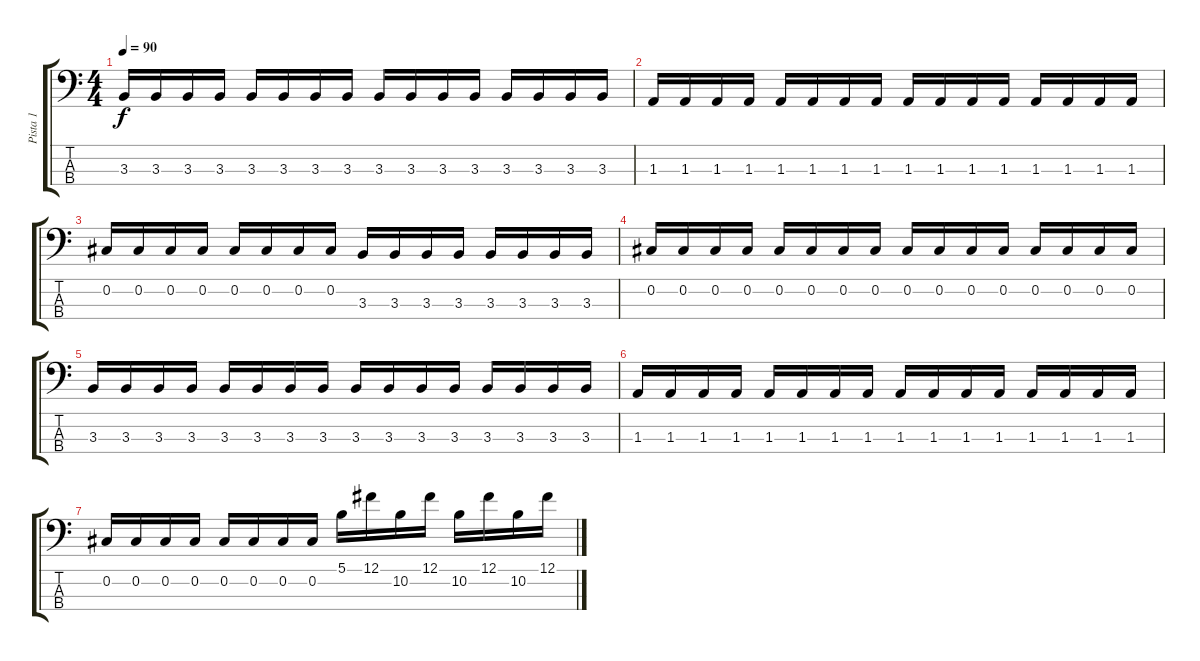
\track ("Pista 1" "Pista 1") {instrument electricbassfinger}
\staff {score tabs}
\tuning (Gb2 Db2 Ab1 Eb1) {hide}
\ts (4 4)
\tempo 90
\clef f4
\ks c
3.3.16{dy f} 3.3.16 3.3.16 3.3.16 3.3.16 3.3.16 3.3.16 3.3.16 3.3.16 3.3.16 3.3.16 3.3.16 3.3.16 3.3.16 3.3.16 3.3.16 |
1.3.16 1.3.16 1.3.16 1.3.16 1.3.16 1.3.16 1.3.16 1.3.16 1.3.16 1.3.16 1.3.16 1.3.16 1.3.16 1.3.16 1.3.16 1.3.16 |
0.2.16 0.2.16 0.2.16 0.2.16 0.2.16 0.2.16 0.2.16 0.2.16 3.3.16 3.3.16 3.3.16 3.3.16 3.3.16 3.3.16 3.3.16 3.3.16 |
0.2.16 0.2.16 0.2.16 0.2.16 0.2.16 0.2.16 0.2.16 0.2.16 0.2.16 0.2.16 0.2.16 0.2.16 0.2.16 0.2.16 0.2.16 0.2.16 |
3.3.16 3.3.16 3.3.16 3.3.16 3.3.16 3.3.16 3.3.16 3.3.16 3.3.16 3.3.16 3.3.16 3.3.16 3.3.16 3.3.16 3.3.16 3.3.16 |
1.3.16 1.3.16 1.3.16 1.3.16 1.3.16 1.3.16 1.3.16 1.3.16 1.3.16 1.3.16 1.3.16 1.3.16 1.3.16 1.3.16 1.3.16 1.3.16 |
0.2.16 0.2.16 0.2.16 0.2.16 0.2.16 0.2.16 0.2.16 0.2.16 5.1.16 12.1.16 10.2.16 12.1.16 10.2.16 12.1.16 10.2.16 12.1.16
